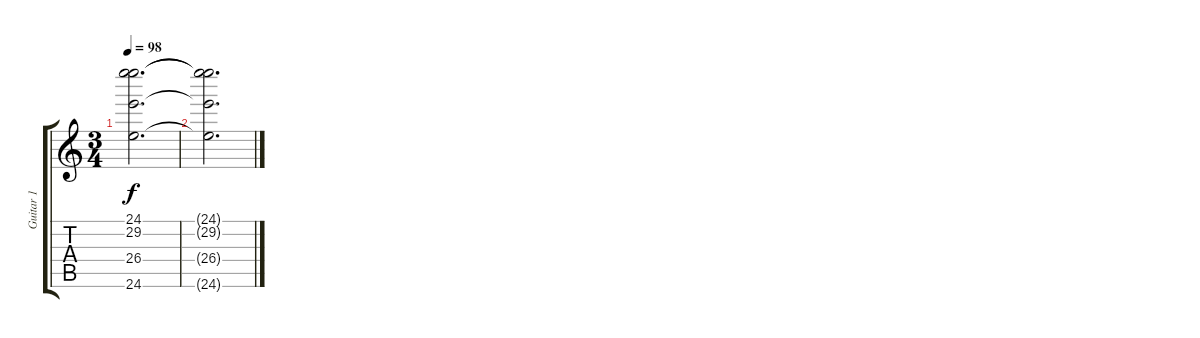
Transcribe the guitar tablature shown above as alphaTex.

\track ("Guitar 1" "Guitar 1") {instrument electricguitarclean}
\staff {score tabs}
\tuning (E4 B3 G3 D3 A2 E2) {hide}
\ts (3 4)
\tempo 98
\clef g2
\ks c
(24.1{t} 29.2{t} 26.4{t} 24.6{t}).2{d dy f volume 0} |
(24.1{t} 29.2{t} 26.4{t} 24.6{t}).2{d}
